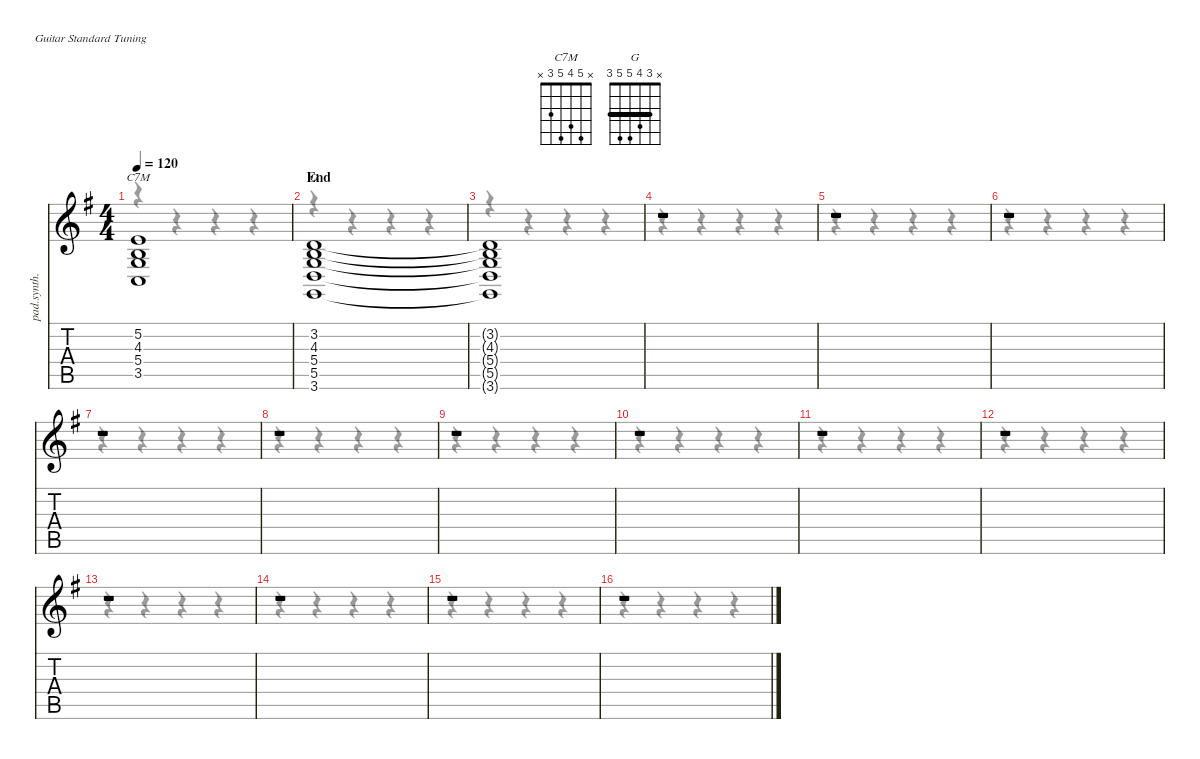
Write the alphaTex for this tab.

\defaultSystemsLayout 4
\hideDynamics
\bracketExtendMode nobrackets
\track ("Pad (Staff 1)" "pad.synth.") {instrument pad2warm}
\staff {score tabs}
\tuning (E4 B3 G3 D3 A2 E2)
\chord ("C7M" x 5 4 5 3 x)
\chord ("G" x 3 4 5 5 3) {barre 3}
\voice
\ts (4 4)
\tempo 120
\clef g2
\ks g
(5.2{t acc forcenatural} 4.3{acc forcenatural} 5.4{t acc forcenatural} 3.5{t acc forcenatural}).1{ch "C7M" dy mf} |
\section ("" "End")
(3.2{acc forcenatural} 4.3{acc forcenatural} 5.4{acc forcenatural} 5.5{acc forcenatural} 3.6{acc forcenatural}).1{ch "G"} |
(3.2{t acc forcenatural} 4.3{t acc forcenatural} 5.4{t acc forcenatural} 5.5{t acc forcenatural} 3.6{t acc forcenatural}).1 |
r.1 |
r.1 |
r.1 |
r.1 |
r.1 |
r.1 |
r.1 |
r.1 |
r.1 |
r.1 |
r.1 |
r.1 |
r.1
\voice
\clef g2
\ottava regular
\simile none
\ks g
r.4{dy mf} r.4 r.4 r.4 |
r.4 r.4 r.4 r.4 |
r.4 r.4 r.4 r.4 |
r.4 r.4 r.4 r.4 |
r.4 r.4 r.4 r.4 |
r.4 r.4 r.4 r.4 |
r.4 r.4 r.4 r.4 |
r.4 r.4 r.4 r.4 |
r.4 r.4 r.4 r.4 |
r.4 r.4 r.4 r.4 |
r.4 r.4 r.4 r.4 |
r.4 r.4 r.4 r.4 |
r.4 r.4 r.4 r.4 |
r.4 r.4 r.4 r.4 |
r.4 r.4 r.4 r.4 |
r.4 r.4 r.4 r.4
